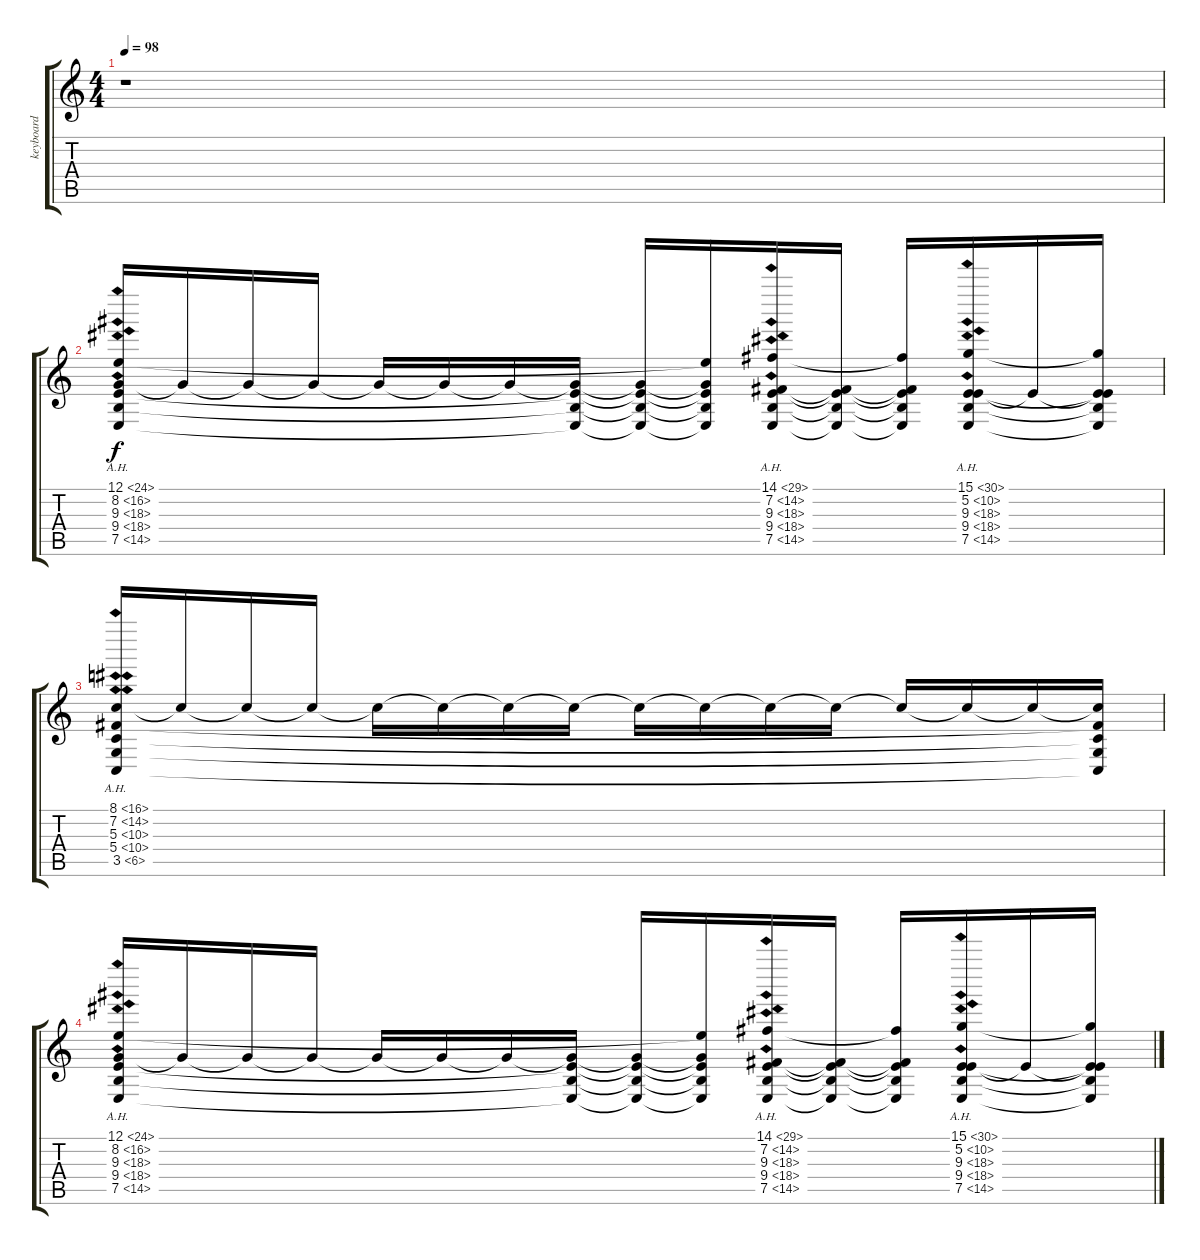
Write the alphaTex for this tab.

\track ("keyboard" "keyboard") {instrument stringensemble1}
\staff {score tabs}
\tuning (E4 B3 G3 D3 A2 E2) {hide}
\ts (4 4)
\tempo 98
\clef g2
\ks c
r.1{dy f} |
(12.1{ah 12} 8.2{ah 8} 9.3{ah 9} 9.4{ah 9} 7.5{ah 7}).16 8.2{t}.16 8.2{t}.16 8.2{t}.16 8.2{t}.16 8.2{t}.16 8.2{t}.16 (8.2{t} 9.3{t} 9.4{t} 7.5{t}).16 (8.2{t} 9.3{t} 9.4{t} 7.5{t}).16 (12.1{t} 8.2{t} 9.3{t} 9.4{t} 7.5{t}).16 (14.1{ah 15} 7.2{ah 7} 9.3{ah 9} 9.4{ah 9} 7.5{ah 7}).16 (7.2{t} 9.3{t} 9.4{t} 7.5{t}).16 (14.1{t} 7.2{t} 9.3{t} 9.4{t} 7.5{t}).16 (15.1{ah 15} 5.2{ah 5} 9.3{ah 9} 9.4{ah 9} 7.5{ah 7}).16 5.2{t}.16 (15.1{t} 5.2{t} 9.3{t} 9.4{t} 7.5{t}).16 |
(8.1{ah 8} 7.2{ah 7} 5.3{ah 5} 5.4{ah 5} 3.5{ah 3}).16 8.1{t}.16 8.1{t}.16 8.1{t}.16 8.1{t}.16 8.1{t}.16 8.1{t}.16 8.1{t}.16 8.1{t}.16 8.1{t}.16 8.1{t}.16 8.1{t}.16 8.1{t}.16 8.1{t}.16 8.1{t}.16 (8.1{t} 7.2{t} 5.3{t} 5.4{t} 3.5{t}).16 |
(12.1{ah 12} 8.2{ah 8} 9.3{ah 9} 9.4{ah 9} 7.5{ah 7}).16 8.2{t}.16 8.2{t}.16 8.2{t}.16 8.2{t}.16 8.2{t}.16 8.2{t}.16 (8.2{t} 9.3{t} 9.4{t} 7.5{t}).16 (8.2{t} 9.3{t} 9.4{t} 7.5{t}).16 (12.1{t} 8.2{t} 9.3{t} 9.4{t} 7.5{t}).16 (14.1{ah 15} 7.2{ah 7} 9.3{ah 9} 9.4{ah 9} 7.5{ah 7}).16 (7.2{t} 9.3{t} 9.4{t} 7.5{t}).16 (14.1{t} 7.2{t} 9.3{t} 9.4{t} 7.5{t}).16 (15.1{ah 15} 5.2{ah 5} 9.3{ah 9} 9.4{ah 9} 7.5{ah 7}).16 5.2{t}.16 (15.1{t} 5.2{t} 9.3{t} 9.4{t} 7.5{t}).16
